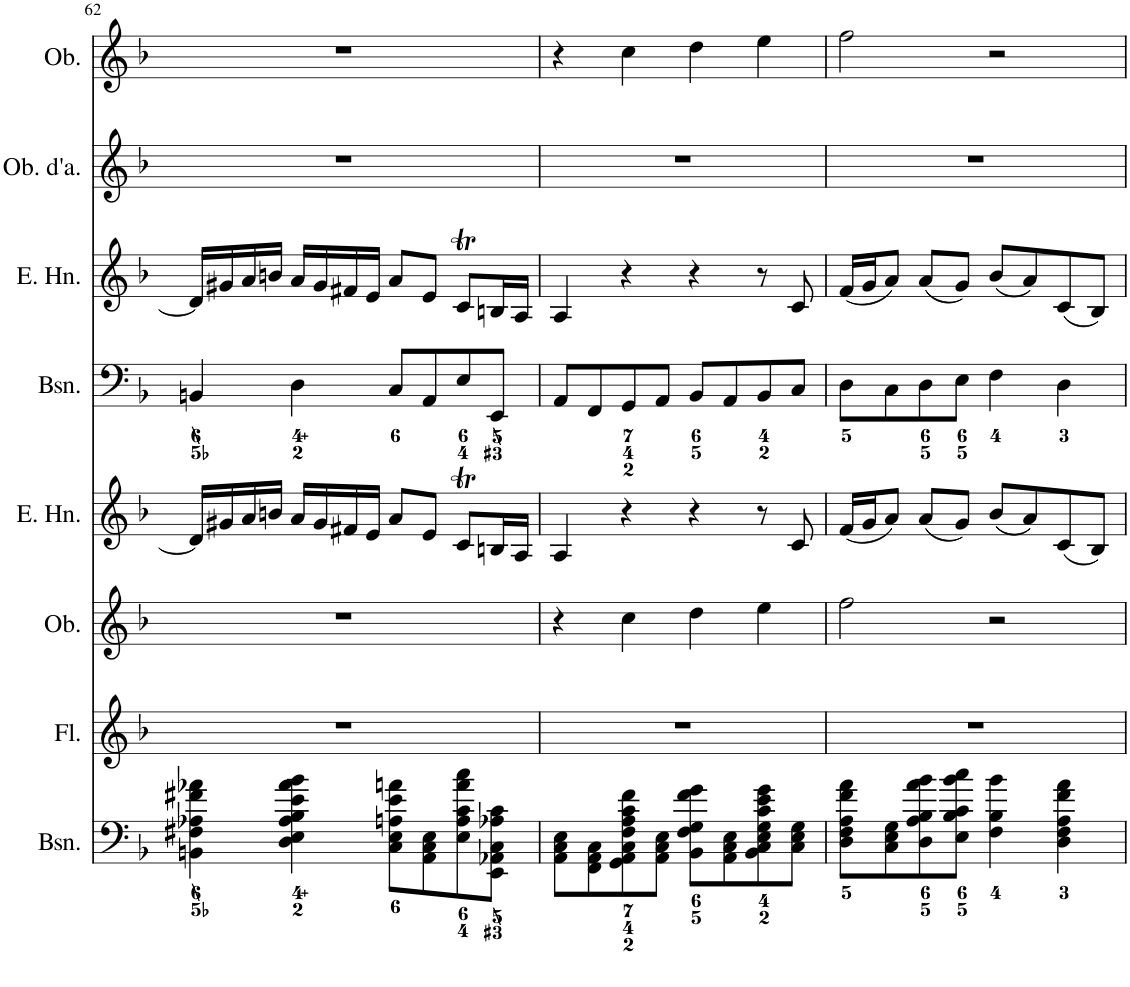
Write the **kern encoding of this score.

**kern	**kern	**kern	**kern	**kern	**kern	**kern	**kern
*part8	*part7	*part6	*part5	*part4	*part3	*part2	*part1
*staff8	*staff7	*staff6	*staff5	*staff4	*staff3	*staff2	*staff1
*I"Bassoon	*I"Flute	*I"Oboe	*I"English Horn	*I"Bassoon	*I"English Horn	*I"Oboe d'amore	*I"Oboe
*I'Bsn.	*I'Fl.	*I'Ob.	*I'E. Hn.	*I'Bsn.	*I'E. Hn.	*I'Ob. d'a.	*I'Ob.
!!LO:PB:g=z
*clefF4	*clefG2	*clefG2	*clefG2	*clefF4	*clefG2	*clefG2	*clefG2
*	*	*	*ITrd4c7	*	*ITrd4c7	*	*
*k[b-]	*k[b-]	*k[b-]	*k[b-]	*k[b-]	*k[b-]	*k[b-]	*k[b-]
*M4/4	*M4/4	*M4/4	*M4/4	*M4/4	*M4/4	*M4/4	*M4/4
*met(c)	*met(c)	*met(c)	*met(c)	*met(c)	*met(c)	*met(c)	*met(c)
=62	=62	=62	=62	=62	=62	=62	=62
4BBn\ 4F#X\ 4A-X\ 4f#X\ 4a-X\	1r	1r	16d/LL]	4BBn/	16d/LL]	1r	1r
.	.	.	16g#X/	.	16g#X/	.	.
.	.	.	16a/	.	16a/	.	.
.	.	.	16bn/JJ	.	16bn/JJ	.	.
4D\ 4E\ 4A-\ 4B-\ 4e\ 4a-\ 4b-\	.	.	16a/LL	4D\	16a/LL	.	.
.	.	.	16g#/	.	16g#/	.	.
.	.	.	16f#X/	.	16f#X/	.	.
.	.	.	16e/JJ	.	16e/JJ	.	.
8C\ 8E\ 8An\ 8e\ 8an\L	.	.	8a/L	8C/L	8a/L	.	.
8AA\ 8C\ 8E\	.	.	8e/J	8AA/	8e/J	.	.
8E\ 8A\ 8c\ 8a\ 8cc\	.	.	8cT/L	8E/	8cT/L	.	.
8EE\ 8AA-X\ 8C\ 8A-X\ 8c\J	.	.	16Bn/L	8EE/J	16Bn/L	.	.
.	.	.	16A/JJ	.	16A/JJ	.	.
=63	=63	=63	=63	=63	=63	=63	=63
8AA\ 8C\ 8E\L	1r	4r	4A/	8AA/L	4A/	1r	4r
8FF\ 8AA\ 8C\	.	.	.	8FF/	.	.	.
8GG\ 8AA\ 8C\ 8F\ 8A\ 8c\ 8f\	.	4cc\	4r	8GG/	4r	.	4cc\
8AA\ 8C\ 8E\J	.	.	.	8AA/J	.	.	.
8BB-\ 8F\ 8G\ 8f\ 8g\L	.	4dd\	4r	8BB-/L	4r	.	4dd\
8AA\ 8C\ 8E\	.	.	.	8AA/	.	.	.
8BB-\ 8C\ 8E\ 8G\ 8c\ 8e\ 8g\	.	4ee\	8r	8BB-/	8r	.	4ee\
8C\ 8E\ 8G\J	.	.	8c/	8C/J	8c/	.	.
=64	=64	=64	=64	=64	=64	=64	=64
8D\ 8F\ 8A\ 8f\ 8a\L	1r	2ff\	(16f/LL	8D\L	(16f/LL	1r	2ff\
.	.	.	16g/J	.	16g/J	.	.
8C\ 8E\ 8G\	.	.	8a/J)	8C\	8a/J)	.	.
8D\ 8A\ 8B-\ 8a\ 8b-\	.	.	(8a/L	8D\	(8a/L	.	.
8E\ 8B-\ 8c\ 8b-\ 8cc\J	.	.	8g/J)	8E\J	8g/J)	.	.
4F\ 4B-\ 4b-\	.	2r	(8b-/L	4F\	(8b-/L	.	2r
.	.	.	8a/)	.	8a/)	.	.
4D\ 4F\ 4A\ 4f\ 4a\	.	.	(8c/	4D\	(8c/	.	.
.	.	.	8B-/J)	.	8B-/J)	.	.
=	=	=	=	=	=	=	=
*-	*-	*-	*-	*-	*-	*-	*-
